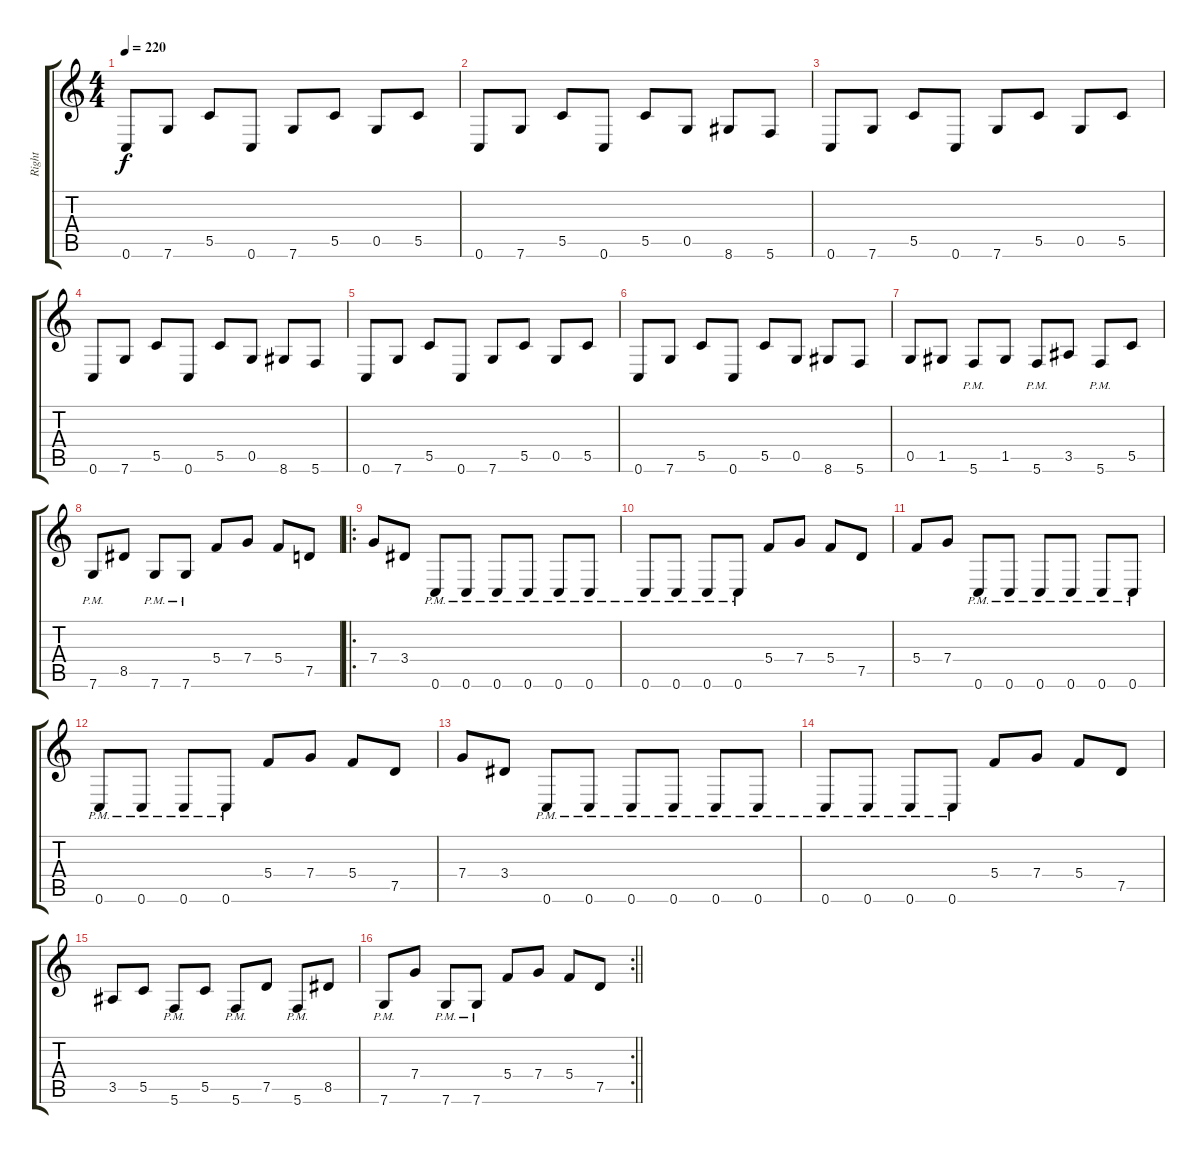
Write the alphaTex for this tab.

\track ("Right" "Right") {instrument distortionguitar}
\staff {score tabs}
\tuning (D4 A3 F3 C3 G2 C2) {hide}
\ts (4 4)
\tempo 220
\clef g2
\ks c
0.6.8{dy f} 7.6.8 5.5.8 0.6.8 7.6.8 5.5.8 0.5.8 5.5.8 |
0.6.8 7.6.8 5.5.8 0.6.8 5.5.8 0.5.8 8.6.8 5.6.8 |
0.6.8 7.6.8 5.5.8 0.6.8 7.6.8 5.5.8 0.5.8 5.5.8 |
0.6.8 7.6.8 5.5.8 0.6.8 5.5.8 0.5.8 8.6.8 5.6.8 |
0.6.8 7.6.8 5.5.8 0.6.8 7.6.8 5.5.8 0.5.8 5.5.8 |
0.6.8 7.6.8 5.5.8 0.6.8 5.5.8 0.5.8 8.6.8 5.6.8 |
0.5.8 1.5.8 5.6{pm}.8 1.5.8 5.6{pm}.8 3.5.8 5.6{pm}.8 5.5.8 |
7.6{pm}.8 8.5.8 7.6{pm}.8 7.6{pm}.8 5.4.8 7.4.8 5.4.8 7.5.8 |
\ro
7.4.8 3.4.8 0.6{pm}.8 0.6{pm}.8 0.6{pm}.8 0.6{pm}.8 0.6{pm}.8 0.6{pm}.8 |
0.6{pm}.8 0.6{pm}.8 0.6{pm}.8 0.6{pm}.8 5.4.8 7.4.8 5.4.8 7.5.8 |
5.4.8 7.4.8 0.6{pm}.8 0.6{pm}.8 0.6{pm}.8 0.6{pm}.8 0.6{pm}.8 0.6{pm}.8 |
0.6{pm}.8 0.6{pm}.8 0.6{pm}.8 0.6{pm}.8 5.4.8 7.4.8 5.4.8 7.5.8 |
7.4.8 3.4.8 0.6{pm}.8 0.6{pm}.8 0.6{pm}.8 0.6{pm}.8 0.6{pm}.8 0.6{pm}.8 |
0.6{pm}.8 0.6{pm}.8 0.6{pm}.8 0.6{pm}.8 5.4.8 7.4.8 5.4.8 7.5.8 |
3.5.8 5.5.8 5.6{pm}.8 5.5.8 5.6{pm}.8 7.5.8 5.6{pm}.8 8.5.8 |
\rc 2
\barLineRight lightlight
7.6{pm}.8 7.4.8 7.6{pm}.8 7.6{pm}.8 5.4.8 7.4.8 5.4.8 7.5.8
